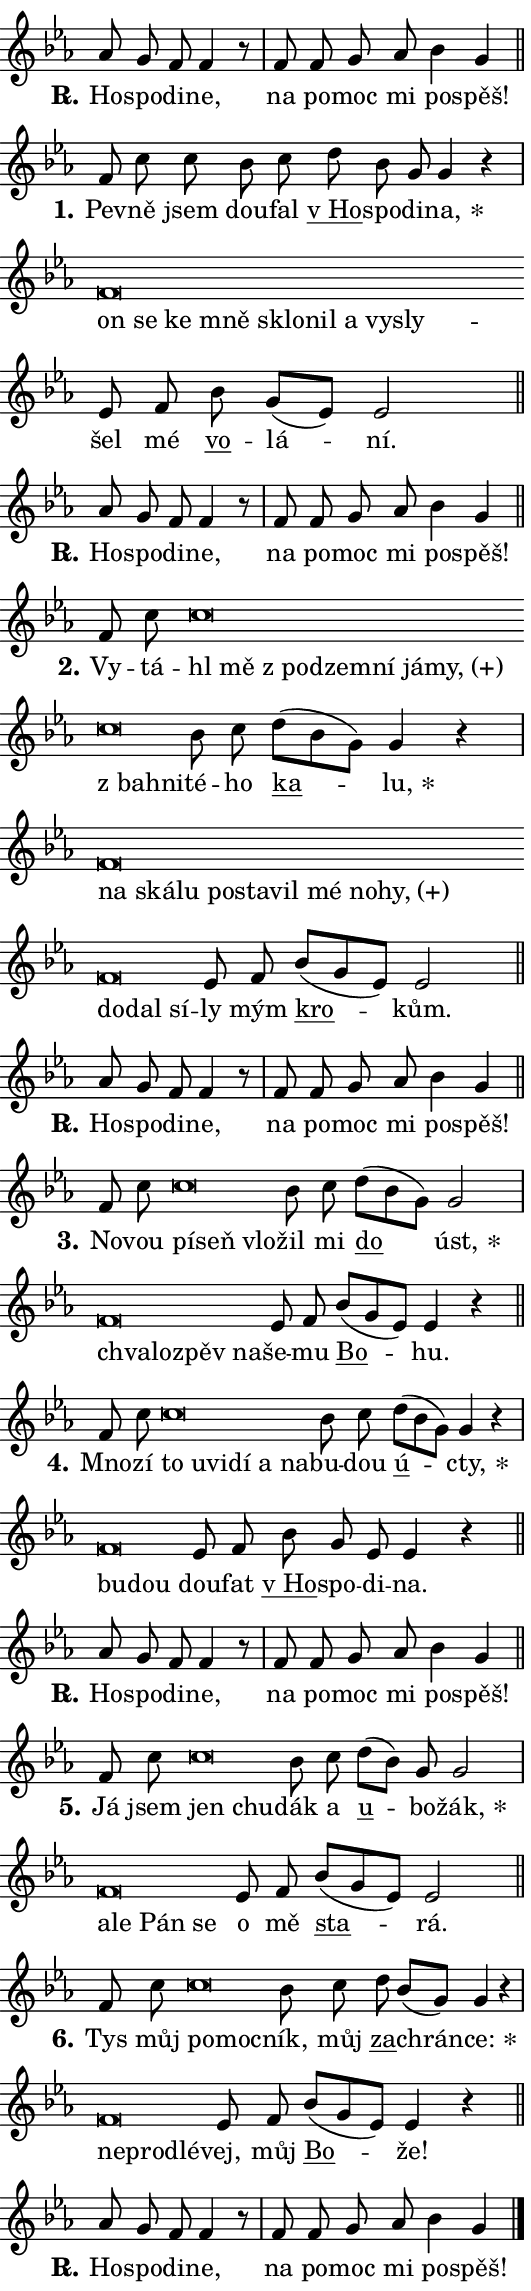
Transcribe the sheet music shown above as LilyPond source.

\version "2.24.0"
\header { tagline = "" }
\paper {
  indent = 0\cm
  top-margin = 0\cm
  right-margin = 0.13\cm % to fit lyric hyphens
  bottom-margin = 0\cm
  left-margin = 0\cm
  paper-width = 9\cm
  page-breaking = #ly:one-page-breaking
  system-system-spacing.basic-distance = #11
  score-system-spacing.basic-distance = #11
  ragged-last = ##f
}


%% Author: Thomas Morley
%% https://lists.gnu.org/archive/html/lilypond-user/2020-05/msg00002.html
#(define (line-position grob)
"Returns position of @var[grob} in current system:
   @code{'start}, if at first time-step
   @code{'end}, if at last time-step
   @code{'middle} otherwise
"
  (let* ((col (ly:item-get-column grob))
         (ln (ly:grob-object col 'left-neighbor))
         (rn (ly:grob-object col 'right-neighbor))
         (col-to-check-left (if (ly:grob? ln) ln col))
         (col-to-check-right (if (ly:grob? rn) rn col))
         (break-dir-left
           (and
             (ly:grob-property col-to-check-left 'non-musical #f)
             (ly:item-break-dir col-to-check-left)))
         (break-dir-right
           (and
             (ly:grob-property col-to-check-right 'non-musical #f)
             (ly:item-break-dir col-to-check-right))))
        (cond ((eqv? 1 break-dir-left) 'start)
              ((eqv? -1 break-dir-right) 'end)
              (else 'middle))))

#(define (tranparent-at-line-position vctor)
  (lambda (grob)
  "Relying on @code{line-position} select the relevant enry from @var{vctor}.
Used to determine transparency,"
    (case (line-position grob)
      ((end) (not (vector-ref vctor 0)))
      ((middle) (not (vector-ref vctor 1)))
      ((start) (not (vector-ref vctor 2))))))

noteHeadBreakVisibility =
#(define-music-function (break-visibility)(vector?)
"Makes @code{NoteHead}s transparent relying on @var{break-visibility}"
#{
  \override NoteHead.transparent =
    #(tranparent-at-line-position break-visibility)
#})

#(define delete-ledgers-for-transparent-note-heads
  (lambda (grob)
    "Reads whether a @code{NoteHead} is transparent.
If so this @code{NoteHead} is removed from @code{'note-heads} from
@var{grob}, which is supposed to be @code{LedgerLineSpanner}.
As a result ledgers are not printed for this @code{NoteHead}"
    (let* ((nhds-array (ly:grob-object grob 'note-heads))
           (nhds-list
             (if (ly:grob-array? nhds-array)
                 (ly:grob-array->list nhds-array)
                 '()))
           ;; Relies on the transparent-property being done before
           ;; Staff.LedgerLineSpanner.after-line-breaking is executed.
           ;; This is fragile ...
           (to-keep
             (remove
               (lambda (nhd)
                 (ly:grob-property nhd 'transparent #f))
               nhds-list)))
      ;; TODO find a better method to iterate over grob-arrays, similiar
      ;; to filter/remove etc for lists
      ;; For now rebuilt from scratch
      (set! (ly:grob-object grob 'note-heads)  '())
      (for-each
        (lambda (nhd)
          (ly:pointer-group-interface::add-grob grob 'note-heads nhd))
        to-keep))))

squashNotes = {
  \override NoteHead.X-extent = #'(-0.2 . 0.2)
  \override NoteHead.Y-extent = #'(-0.75 . 0)
  \override NoteHead.stencil =
    #(lambda (grob)
       (let ((pos (ly:grob-property grob 'staff-position)))
         (begin
           (if (< pos -7) (display "ERROR: Lower brevis then expected\n") (display ""))
           (if (<= pos -6) ly:text-interface::print ly:note-head::print))))
}
unSquashNotes = {
  \revert NoteHead.X-extent
  \revert NoteHead.Y-extent
  \revert NoteHead.stencil
}

hideNotes = \noteHeadBreakVisibility #begin-of-line-visible
unHideNotes = \noteHeadBreakVisibility #all-visible

% work-around for resetting accidentals
% https://lilypond.org/doc/v2.23/Documentation/notation/displaying-rhythms#unmetered-music
cadenzaMeasure = {
  \cadenzaOff
  \partial 1024 s1024
  \cadenzaOn
}

#(define-markup-command (accent layout props text) (markup?)
  "Underline accented syllable"
  (interpret-markup layout props
    #{\markup \override #'(offset . 4.3) \underline { #text }#}))

responsum = \markup \concat {
  "R" \hspace #-1.05 \path #0.1 #'((moveto 0 0.07) (lineto 0.9 0.8)) \hspace #0.05 "."
}

spaceSize = #0.6828661417322834 % exact space size for TeX Gyre Schola

\layout {
  \context {
    \Staff
    \remove "Time_signature_engraver"
    \override LedgerLineSpanner.after-line-breaking = #delete-ledgers-for-transparent-note-heads
  }
  \context {
    \Lyrics {
      \override LyricSpace.minimum-distance = \spaceSize
      \override LyricText.font-name = #"TeX Gyre Schola"
      \override LyricText.font-size = 1
      \override StanzaNumber.font-name = #"TeX Gyre Schola Bold"
      \override StanzaNumber.font-size = 1
    }
  }
  \context {
    \Score 
    \override NoteHead.text =
      #(lambda (grob) 
        (let ((pos (ly:grob-property grob 'staff-position)))
          #{\markup {
            \combine
              \halign #-0.55 \raise #(if (= pos -6) 0 0.5) \override #'(thickness . 2) \draw-line #'(3.2 . 0)
              \musicglyph "noteheads.sM1"
          }#}))
  }
}

% magnetic-lyrics.ily
%
%   written by
%     Jean Abou Samra <jean@abou-samra.fr>
%     Werner Lemberg <wl@gnu.org>
%
%   adapted by
%     Jiri Hon <jiri.hon@gmail.com>
%
% Version 2022-Apr-15

% https://www.mail-archive.com/lilypond-user@gnu.org/msg149350.html

#(define (Left_hyphen_pointer_engraver context)
   "Collect syllable-hyphen-syllable occurrences in lyrics and store
them in properties.  This engraver only looks to the left.  For
example, if the lyrics input is @code{foo -- bar}, it does the
following.

@itemize @bullet
@item
Set the @code{text} property of the @code{LyricHyphen} grob between
@q{foo} and @q{bar} to @code{foo}.

@item
Set the @code{left-hyphen} property of the @code{LyricText} grob with
text @q{foo} to the @code{LyricHyphen} grob between @q{foo} and
@q{bar}.
@end itemize

Use this auxiliary engraver in combination with the
@code{lyric-@/text::@/apply-@/magnetic-@/offset!} hook."
   (let ((hyphen #f)
         (text #f))
     (make-engraver
      (acknowledgers
       ((lyric-syllable-interface engraver grob source-engraver)
        (set! text grob)))
      (end-acknowledgers
       ((lyric-hyphen-interface engraver grob source-engraver)
        ;(when (not (grob::has-interface grob 'lyric-space-interface))
          (set! hyphen grob)));)
      ((stop-translation-timestep engraver)
       (when (and text hyphen)
         (ly:grob-set-object! text 'left-hyphen hyphen))
       (set! text #f)
       (set! hyphen #f)))))

#(define (lyric-text::apply-magnetic-offset! grob)
   "If the space between two syllables is less than the value in
property @code{LyricText@/.details@/.squash-threshold}, move the right
syllable to the left so that it gets concatenated with the left
syllable.

Use this function as a hook for
@code{LyricText@/.after-@/line-@/breaking} if the
@code{Left_@/hyphen_@/pointer_@/engraver} is active."
   (let ((hyphen (ly:grob-object grob 'left-hyphen #f)))
     (when hyphen
       (let ((left-text (ly:spanner-bound hyphen LEFT)))
         (when (grob::has-interface left-text 'lyric-syllable-interface)
           (let* ((common (ly:grob-common-refpoint grob left-text X))
                  (this-x-ext (ly:grob-extent grob common X))
                  (left-x-ext
                   (begin
                     ;; Trigger magnetism for left-text.
                     (ly:grob-property left-text 'after-line-breaking)
                     (ly:grob-extent left-text common X)))
                  ;; `delta` is the gap width between two syllables.
                  (delta (- (interval-start this-x-ext)
                            (interval-end left-x-ext)))
                  (details (ly:grob-property grob 'details))
                  (threshold (assoc-get 'squash-threshold details 0.2)))
             (when (< delta threshold)
               (let* (;; We have to manipulate the input text so that
                      ;; ligatures crossing syllable boundaries are not
                      ;; disabled.  For languages based on the Latin
                      ;; script this is essentially a beautification.
                      ;; However, for non-Western scripts it can be a
                      ;; necessity.
                      (lt (ly:grob-property left-text 'text))
                      (rt (ly:grob-property grob 'text))
                      (is-space (grob::has-interface hyphen 'lyric-space-interface))
                      (space (if is-space " " ""))
                      (extra-delta (if is-space spaceSize 0))
                      ;; Append new syllable.
                      (ltrt-space (if (and (string? lt) (string? rt))
                                (string-append lt space rt)
                                (make-concat-markup (list lt space rt))))
                      ;; Right-align `ltrt` to the right side.
                      (ltrt-space-markup (grob-interpret-markup
                               grob
                               (make-translate-markup
                                (cons (interval-length this-x-ext) 0)
                                (make-right-align-markup ltrt-space)))))
                 (begin
                   ;; Don't print `left-text`.
                   (ly:grob-set-property! left-text 'stencil #f)
                   ;; Set text and stencil (which holds all collected
                   ;; syllables so far) and shift it to the left.
                   (ly:grob-set-property! grob 'text ltrt-space)
                   (ly:grob-set-property! grob 'stencil ltrt-space-markup)
                   (ly:grob-translate-axis! grob (- (- delta extra-delta)) X))))))))))


#(define (lyric-hyphen::displace-bounds-first grob)
   ;; Make very sure this callback isn't triggered too early.
   (let ((left (ly:spanner-bound grob LEFT))
         (right (ly:spanner-bound grob RIGHT)))
     (ly:grob-property left 'after-line-breaking)
     (ly:grob-property right 'after-line-breaking)
     (ly:lyric-hyphen::print grob)))

squashThreshold = #0.4

\layout {
  \context {
    \Lyrics
    \consists #Left_hyphen_pointer_engraver
    \override LyricText.after-line-breaking =
      #lyric-text::apply-magnetic-offset!
    \override LyricHyphen.stencil = #lyric-hyphen::displace-bounds-first
    \override LyricText.details.squash-threshold = \squashThreshold
    \override LyricHyphen.minimum-distance = 0
    \override LyricHyphen.minimum-length = \squashThreshold
  }
}

squashText = \override LyricText.details.squash-threshold = 9999
unSquashText = \override LyricText.details.squash-threshold = \squashThreshold

leftText = \override LyricText.self-alignment-X = #LEFT
unLeftText = \revert LyricText.self-alignment-X

starOffset = #(lambda (grob) 
                (let ((x_offset (ly:self-alignment-interface::aligned-on-x-parent grob)))
                  (if (= x_offset 0) 0 (+ x_offset 1.2))))

star = #(define-music-function (syllable)(string?)
"Append star separator at the end of a syllable"
#{
  \once \override LyricText.X-offset = #starOffset
  \lyricmode { \markup {
    #syllable
    \override #'((font-name . "TeX Gyre Schola Bold")) \hspace #0.2 \lower #0.65 \larger "*"
  } }
#})

starAccent = #(define-music-function (syllable)(string?)
"Append star separator at the end of a syllable and make accent"
#{
  \once \override LyricText.X-offset = #starOffset
  \lyricmode { \markup {
    \accent #syllable
    \override #'((font-name . "TeX Gyre Schola Bold")) \hspace #0.2 \lower #0.65 \larger "*"
  } }
#})

breath = #(define-music-function (syllable)(string?)
"Append breathing indicator at the end of a syllable"
#{
  \lyricmode { \markup { #syllable "+" } }
#})

optionalBreath = #(define-music-function (syllable)(string?)
"Append optional breathing indicator at the end of a syllable"
#{
  \lyricmode { \markup { #syllable "(+)" } }
#})


\score {
    <<
        \new Voice = "melody" { \cadenzaOn \key es \major \relative { as'8 g f f4 r8 \cadenzaMeasure \bar "|" f8 f g as bes4 g \cadenzaMeasure \bar "||" \break } }
        \new Lyrics \lyricsto "melody" { \lyricmode { \set stanza = \responsum
Ho -- spo -- di -- ne, na po -- moc mi po -- spěš! } }
    >>
    \layout {}
}

\score {
    <<
        \new Voice = "melody" { \cadenzaOn \key es \major \relative { f'8 c' \bar "" c bes8 c \bar "" d bes g g4 r \cadenzaMeasure \bar "|" \squashNotes f\breve*1/16 \hideNotes \breve*1/16 \bar "" \breve*1/16 \bar "" \breve*1/16 \bar "" \breve*1/16 \bar "" \breve*1/16 \bar "" \breve*1/16 \bar "" \breve*1/16 \breve*1/16 \bar "" \unHideNotes \unSquashNotes es8 f \bar "" bes g[( es)] es2 \cadenzaMeasure \bar "||" \break } }
        \new Lyrics \lyricsto "melody" { \lyricmode { \set stanza = "1."
Pev -- ně jsem dou -- fal \markup \accent "v Ho" -- spo -- di -- \star na, \leftText on \squashText se ke mně sklo -- nil a vy -- sly -- \unLeftText \unSquashText šel mé \markup \accent vo -- lá -- ní. } }
    >>
    \layout {}
}

\score {
    <<
        \new Voice = "melody" { \cadenzaOn \key es \major \relative { as'8 g f f4 r8 \cadenzaMeasure \bar "|" f8 f g as bes4 g \cadenzaMeasure \bar "||" \break } }
        \new Lyrics \lyricsto "melody" { \lyricmode { \set stanza = \responsum
Ho -- spo -- di -- ne, na po -- moc mi po -- spěš! } }
    >>
    \layout {}
}

\score {
    <<
        \new Voice = "melody" { \cadenzaOn \key es \major \relative { f'8 c' \bar "" \squashNotes c\breve*1/16 \hideNotes \breve*1/16 \bar "" \breve*1/16 \bar "" \breve*1/16 \bar "" \breve*1/16 \bar "" \breve*1/16 \bar "" \breve*1/16 \bar "" \breve*1/16 \breve*1/16 \bar "" \unHideNotes \unSquashNotes bes8 c \bar "" d[( bes g)] g4 r \cadenzaMeasure \bar "|" \squashNotes f\breve*1/16 \hideNotes \breve*1/16 \bar "" \breve*1/16 \bar "" \breve*1/16 \bar "" \breve*1/16 \bar "" \breve*1/16 \bar "" \breve*1/16 \bar "" \breve*1/16 \bar "" \breve*1/16 \bar "" \breve*1/16 \bar "" \breve*1/16 \breve*1/16 \bar "" \unHideNotes \unSquashNotes es8 f \bar "" bes[( g es)] es2 \cadenzaMeasure \bar "||" \break } }
        \new Lyrics \lyricsto "melody" { \lyricmode { \set stanza = "2."
Vy -- tá -- \leftText hl \squashText mě "z pod" -- zem -- ní já -- \optionalBreath my, "z ba" -- hni -- \unLeftText \unSquashText té -- ho \markup \accent ka -- \star lu, \leftText na \squashText ská -- lu po -- sta -- vil mé no -- \optionalBreath hy, do -- dal sí -- \unLeftText \unSquashText ly mým \markup \accent kro -- kům. } }
    >>
    \layout {}
}

\score {
    <<
        \new Voice = "melody" { \cadenzaOn \key es \major \relative { as'8 g f f4 r8 \cadenzaMeasure \bar "|" f8 f g as bes4 g \cadenzaMeasure \bar "||" \break } }
        \new Lyrics \lyricsto "melody" { \lyricmode { \set stanza = \responsum
Ho -- spo -- di -- ne, na po -- moc mi po -- spěš! } }
    >>
    \layout {}
}

\score {
    <<
        \new Voice = "melody" { \cadenzaOn \key es \major \relative { f'8 c' \bar "" \squashNotes c\breve*1/16 \hideNotes \breve*1/16 \breve*1/16 \bar "" \unHideNotes \unSquashNotes bes8 c \bar "" d[( bes g)] g2 \cadenzaMeasure \bar "|" \squashNotes f\breve*1/16 \hideNotes \breve*1/16 \bar "" \breve*1/16 \breve*1/16 \bar "" \unHideNotes \unSquashNotes es8 f \bar "" bes[( g es)] es4 r \cadenzaMeasure \bar "||" \break } }
        \new Lyrics \lyricsto "melody" { \lyricmode { \set stanza = "3."
No -- vou \leftText pí -- \squashText seň vlo -- \unLeftText \unSquashText žil mi \markup \accent do \star úst, \leftText chva -- \squashText lo -- zpěv na -- \unLeftText \unSquashText še -- mu \markup \accent Bo -- hu. } }
    >>
    \layout {}
}

\score {
    <<
        \new Voice = "melody" { \cadenzaOn \key es \major \relative { f'8 c' \bar "" \squashNotes c\breve*1/16 \hideNotes \breve*1/16 \bar "" \breve*1/16 \bar "" \breve*1/16 \bar "" \breve*1/16 \breve*1/16 \bar "" \unHideNotes \unSquashNotes bes8 c \bar "" d[( bes g)] g4 r \cadenzaMeasure \bar "|" \squashNotes f\breve*1/16 \hideNotes \breve*1/16 \bar "" \unHideNotes \unSquashNotes es8 f \bar "" bes g es es4 r \cadenzaMeasure \bar "||" \break } }
        \new Lyrics \lyricsto "melody" { \lyricmode { \set stanza = "4."
Mno -- zí \leftText to \squashText u -- vi -- dí a na -- \unLeftText \unSquashText bu -- dou \markup \accent ú -- \star cty, \leftText bu -- \squashText dou \unLeftText \unSquashText dou -- fat \markup \accent "v Ho" -- spo -- di -- na. } }
    >>
    \layout {}
}

\score {
    <<
        \new Voice = "melody" { \cadenzaOn \key es \major \relative { as'8 g f f4 r8 \cadenzaMeasure \bar "|" f8 f g as bes4 g \cadenzaMeasure \bar "||" \break } }
        \new Lyrics \lyricsto "melody" { \lyricmode { \set stanza = \responsum
Ho -- spo -- di -- ne, na po -- moc mi po -- spěš! } }
    >>
    \layout {}
}

\score {
    <<
        \new Voice = "melody" { \cadenzaOn \key es \major \relative { f'8 c' \bar "" \squashNotes c\breve*1/16 \hideNotes \breve*1/16 \bar "" \unHideNotes \unSquashNotes bes8 c \bar "" d[( bes)] g g2 \cadenzaMeasure \bar "|" \squashNotes f\breve*1/16 \hideNotes \breve*1/16 \bar "" \breve*1/16 \breve*1/16 \bar "" \unHideNotes \unSquashNotes es8 f \bar "" bes[( g es)] es2 \cadenzaMeasure \bar "||" \break } }
        \new Lyrics \lyricsto "melody" { \lyricmode { \set stanza = "5."
Já jsem \leftText jen \squashText chu -- \unLeftText \unSquashText dák a \markup \accent u -- bo -- \star žák, \leftText a -- \squashText le Pán se \unLeftText \unSquashText o mě \markup \accent sta -- rá. } }
    >>
    \layout {}
}

\score {
    <<
        \new Voice = "melody" { \cadenzaOn \key es \major \relative { f'8 c' \bar "" \squashNotes c\breve*1/16 \hideNotes \breve*1/16 \bar "" \unHideNotes \unSquashNotes bes8 c \bar "" d bes[( g)] g4 r \cadenzaMeasure \bar "|" \squashNotes f\breve*1/16 \hideNotes \breve*1/16 \breve*1/16 \bar "" \unHideNotes \unSquashNotes es8 f \bar "" bes[( g es)] es4 r \cadenzaMeasure \bar "||" \break } }
        \new Lyrics \lyricsto "melody" { \lyricmode { \set stanza = "6."
Tys můj \leftText po -- \squashText moc -- \unLeftText \unSquashText ník, můj \markup \accent za -- chrán -- \star ce: \leftText ne -- \squashText pro -- dlé -- \unLeftText \unSquashText vej, můj \markup \accent Bo -- že! } }
    >>
    \layout {}
}

\score {
    <<
        \new Voice = "melody" { \cadenzaOn \key es \major \relative { as'8 g f f4 r8 \cadenzaMeasure \bar "|" f8 f g as bes4 g \cadenzaMeasure \bar "||" \break } \bar "|." }
        \new Lyrics \lyricsto "melody" { \lyricmode { \set stanza = \responsum
Ho -- spo -- di -- ne, na po -- moc mi po -- spěš! } }
    >>
    \layout {}
}
